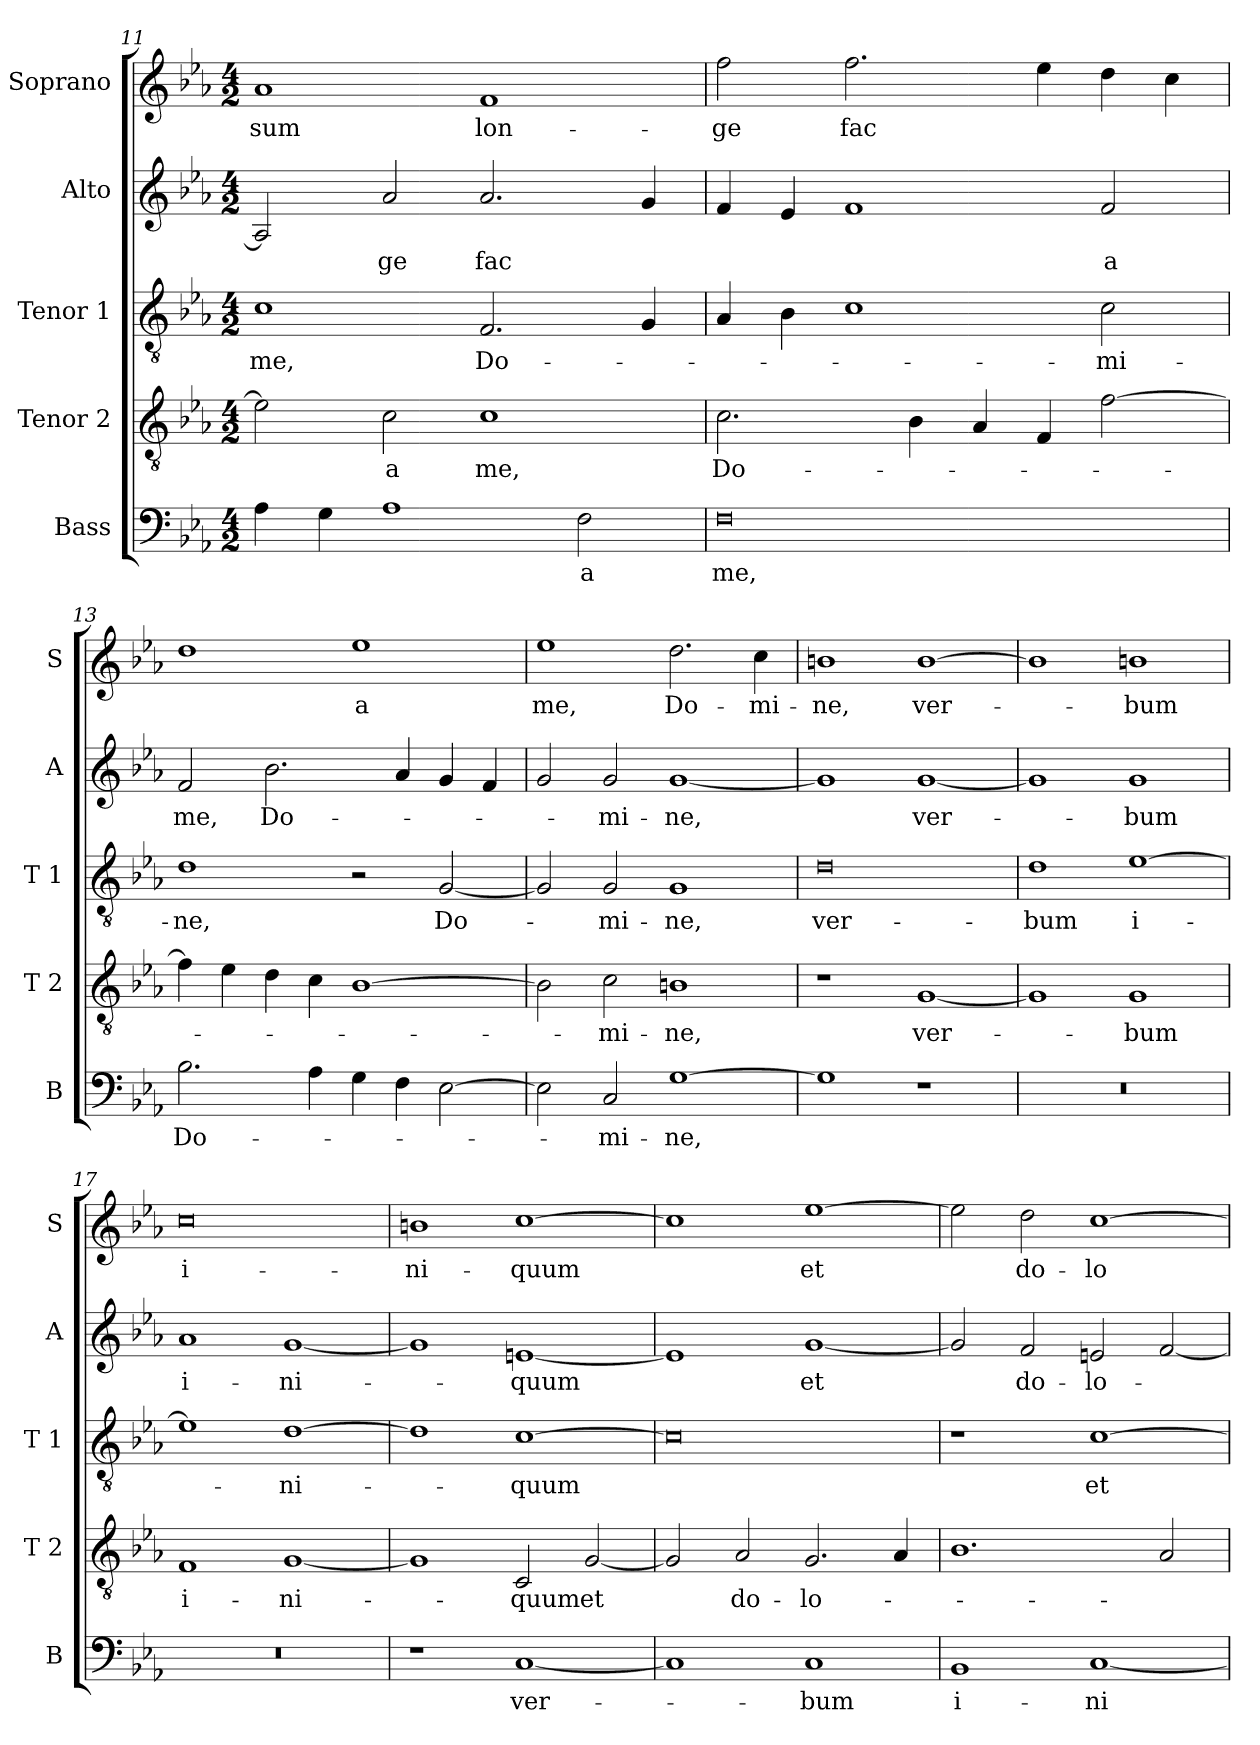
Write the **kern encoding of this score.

**kern	**text	**kern	**text	**kern	**text	**kern	**text	**kern	**text
*part5	*part5	*part4	*part4	*part3	*part3	*part2	*part2	*part1	*part1
*staff5	*staff5	*staff4	*staff4	*staff3	*staff3	*staff2	*staff2	*staff1	*staff1
*I"Bass	*	*I"Tenor 2	*	*I"Tenor 1	*	*I"Alto	*	*I"Soprano	*
*I'B	*	*I'T 2	*	*I'T 1	*	*I'A	*	*I'S	*
!!LO:LB:g=z
*clefF4	*	*clefGv2	*	*clefGv2	*	*clefG2	*	*clefG2	*
*k[b-e-a-]	*	*k[b-e-a-]	*	*k[b-e-a-]	*	*k[b-e-a-]	*	*k[b-e-a-]	*
*E-:	*	*E-:	*	*E-:	*	*E-:	*	*E-:	*
*M4/2	*	*M4/2	*	*M4/2	*	*M4/2	*	*M4/2	*
=11	=11	=11	=11	=11	=11	=11	=11	=11	=11
!	!	!	!	!	!LO:LY:b	!	!	!	!LO:LY:b
4A-\	.	2e-\]	.	1c	me,	2A-/]	.	1a-	sum
4G\	.	.	.	.	.	.	.	.	.
!	!	!	!LO:LY:b	!	!	!	!LO:LY:b	!	!
1A-	.	2c\	a	.	.	2a-/	-ge	.	.
!	!	!	!LO:LY:b	!	!LO:LY:b	!	!LO:LY:b	!	!LO:LY:b
.	.	1c	me,	2.F/	Do-	2.a-/	fac	1f	lon-
!	!LO:LY:b	!	!	!	!	!	!	!	!
2F\	a	.	.	.	.	.	.	.	.
.	.	.	.	4G/	.	4g/	.	.	.
=12	=12	=12	=12	=12	=12	=12	=12	=12	=12
!	!LO:LY:b	!	!LO:LY:b	!	!	!	!	!	!LO:LY:b
0F	me,	2.c\	Do-	4A-/	.	4f/	.	2ff\	-ge
.	.	.	.	4B-\	.	4e-/	.	.	.
!	!	!	!	!	!	!	!	!	!LO:LY:b
.	.	.	.	1c	.	1f	.	2.ff\	fac
.	.	4B-\	.	.	.	.	.	.	.
.	.	4A-/	.	.	.	.	.	.	.
.	.	4F/	.	.	.	.	.	4ee-\	.
!	!	!	!	!	!LO:LY:b	!	!LO:LY:b	!	!
.	.	[2f\	.	2c\	-mi-	2f/	a	4dd\	.
.	.	.	.	.	.	.	.	4cc\	.
=13	=13	=13	=13	=13	=13	=13	=13	=13	=13
!	!LO:LY:b	!	!	!	!LO:LY:b	!	!LO:LY:b	!	!
2.B-\	Do-	4f\]	.	1d	-ne,	2f/	me,	1dd	.
.	.	4e-\	.	.	.	.	.	.	.
!	!	!	!	!	!	!	!LO:LY:b	!	!
.	.	4d\	.	.	.	2.b-\	Do-	.	.
4A-\	.	4c\	.	.	.	.	.	.	.
!	!	!	!	!	!	!	!	!	!LO:LY:b
4G\	.	[1B-	.	2r	.	.	.	1ee-	a
4F\	.	.	.	.	.	4a-/	.	.	.
!	!	!	!	!	!LO:LY:b	!	!	!	!
[2E-\	.	.	.	[2G/	Do-	4g/	.	.	.
.	.	.	.	.	.	4f/	.	.	.
=14	=14	=14	=14	=14	=14	=14	=14	=14	=14
!	!	!	!	!	!	!	!	!	!LO:LY:b
2E-\]	.	2B-\]	.	2G/]	.	2g/	.	1ee-	me,
!	!LO:LY:b	!	!LO:LY:b	!	!LO:LY:b	!	!LO:LY:b	!	!
2C/	-mi-	2c\	-mi-	2G/	-mi-	2g/	-mi-	.	.
!	!LO:LY:b	!	!LO:LY:b	!	!LO:LY:b	!	!LO:LY:b	!	!LO:LY:b
[1G	-ne,	1Bn	-ne,	1G	-ne,	[1g	-ne,	2.dd\	Do-
!	!	!	!	!	!	!	!	!	!LO:LY:b
.	.	.	.	.	.	.	.	4cc\	-mi-
=15	=15	=15	=15	=15	=15	=15	=15	=15	=15
!	!	!	!	!	!LO:LY:b	!	!	!	!LO:LY:b
1G]	.	1r	.	0d	ver-	1g]	.	1bn	-ne,
!	!	!	!LO:LY:b	!	!	!	!LO:LY:b	!	!LO:LY:b
1r	.	[1G	ver-	.	.	[1g	ver-	[1b	ver-
!!LO:PB:g=z
=16	=16	=16	=16	=16	=16	=16	=16	=16	=16
!	!	!	!	!	!LO:LY:b	!	!	!	!
0r	.	1G]	.	1d	-bum	1g]	.	1b]	.
!	!	!	!LO:LY:b	!	!LO:LY:b	!	!LO:LY:b	!	!LO:LY:b
.	.	1G	-bum	[1e-	i-	1g	-bum	1bn	-bum
=17	=17	=17	=17	=17	=17	=17	=17	=17	=17
!	!	!	!LO:LY:b	!	!	!	!LO:LY:b	!	!LO:LY:b
0r	.	1F	i-	1e-]	.	1a-	i-	0cc	i-
!	!	!	!LO:LY:b	!	!LO:LY:b	!	!LO:LY:b	!	!
.	.	[1G	-ni-	[1d	-ni-	[1g	-ni-	.	.
=18	=18	=18	=18	=18	=18	=18	=18	=18	=18
!	!	!	!	!	!	!	!	!	!LO:LY:b
1r	.	1G]	.	1d]	.	1g]	.	1bn	-ni-
!	!LO:LY:b	!	!LO:LY:b	!	!LO:LY:b	!	!LO:LY:b	!	!LO:LY:b
[1C	ver-	2C/	-quum	[1c	-quum	[1en	-quum	[1cc	-quum
!	!	!	!LO:LY:b	!	!	!	!	!	!
.	.	[2G/	et	.	.	.	.	.	.
=19	=19	=19	=19	=19	=19	=19	=19	=19	=19
1C]	.	2G/]	.	0c]	.	1e]	.	1cc]	.
!	!	!	!LO:LY:b	!	!	!	!	!	!
.	.	2A-/	do-	.	.	.	.	.	.
!	!LO:LY:b	!	!LO:LY:b	!	!	!	!LO:LY:b	!	!LO:LY:b
1C	-bum	2.G/	-lo-	.	.	[1g	et	[1ee-	et
.	.	4A-/	.	.	.	.	.	.	.
=20	=20	=20	=20	=20	=20	=20	=20	=20	=20
!	!LO:LY:b	!	!	!	!	!	!	!	!
1BB-	i-	1.B-	.	1r	.	2g/]	.	2ee-\]	.
!	!	!	!	!	!	!	!LO:LY:b	!	!LO:LY:b
.	.	.	.	.	.	2f/	do-	2dd\	do-
!	!LO:LY:b	!	!	!	!LO:LY:b	!	!LO:LY:b	!	!LO:LY:b
[1C	-ni-	.	.	[1c	et	2en/	-lo-	[1cc	-lo-
.	.	2A-/	.	.	.	[2f/	.	.	.
=	=	=	=	=	=	=	=	=	=
*-	*-	*-	*-	*-	*-	*-	*-	*-	*-
